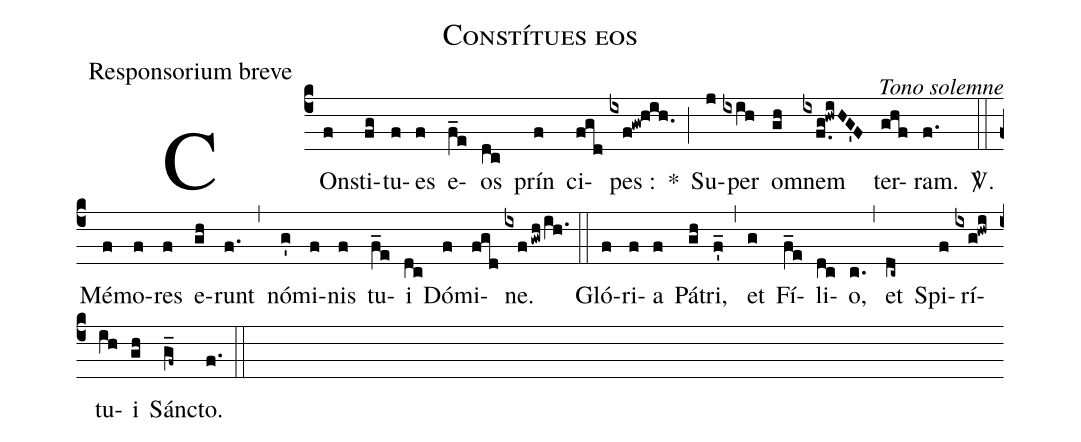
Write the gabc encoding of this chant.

name:Constítues eos;
office-part:Responsorium breve;
commentary:Tono solemne;
%%
(c4)COn(f)sti(fg)tu(f)es(f) e(f_e)os(dc) prín(f) ci(fgd)pes :(ixf!gw!hih.) *(;) Su(j)per(ixih) om(gh)nem(ixf.g!hwiHG'F) ter(ghf)ram.(f.)
<sp>V/</sp>.(::) Mé(f)mo(f)res(f) e(gh)runt(f.) (,) nó(g')mi(f)nis(f) tu(f_e)i(dc) Dó(f)mi(fgd)ne.(ixfgwhih.) (::)
Gló(f)ri(f)a(f) Pá(gh)tri,(f'_) (,) et(g) Fí(f_e)li(dc)o,(c.) (,) et(dc~) Spi(f)rí(ixg!hwi)tu(ih)i(gh) Sánc(g_f~)to.(f.) (::)
